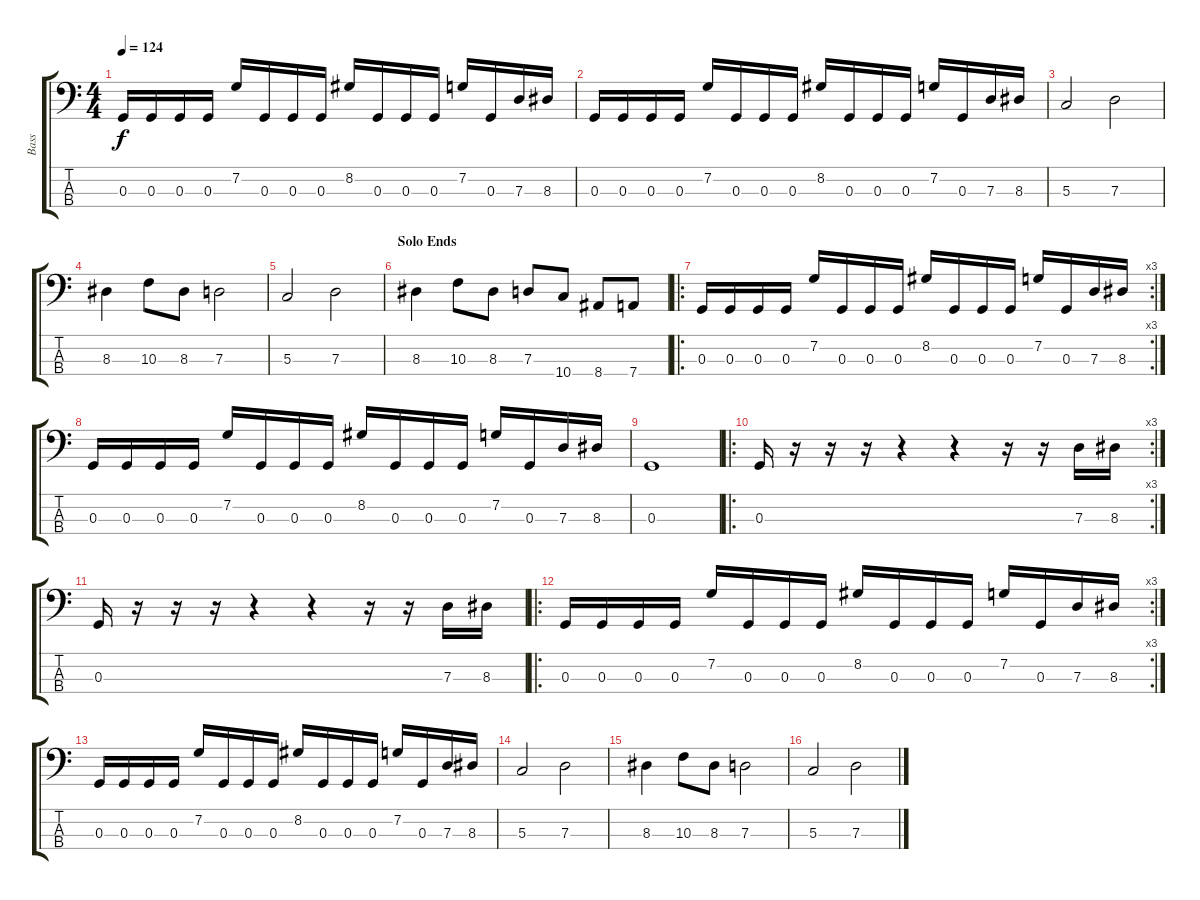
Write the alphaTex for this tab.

\track ("Bass" "Bass") {instrument electricbasspick}
\staff {score tabs}
\tuning (F2 C2 G1 D1) {hide}
\ts (4 4)
\tempo 124
\clef f4
\ks c
0.3.16{dy f} 0.3.16 0.3.16 0.3.16 7.2.16 0.3.16 0.3.16 0.3.16 8.2.16 0.3.16 0.3.16 0.3.16 7.2.16 0.3.16 7.3.16 8.3.16 |
0.3.16 0.3.16 0.3.16 0.3.16 7.2.16 0.3.16 0.3.16 0.3.16 8.2.16 0.3.16 0.3.16 0.3.16 7.2.16 0.3.16 7.3.16 8.3.16 |
5.3.2 7.3.2 |
8.3.4 10.3.8 8.3.8 7.3.2 |
5.3.2 7.3.2 |
\section ("" "Solo Ends")
8.3.4 10.3.8 8.3.8 7.3.8 10.4.8 8.4.8 7.4.8 |
\ro
\rc 3
0.3.16 0.3.16 0.3.16 0.3.16 7.2.16 0.3.16 0.3.16 0.3.16 8.2.16 0.3.16 0.3.16 0.3.16 7.2.16 0.3.16 7.3.16 8.3.16 |
0.3.16 0.3.16 0.3.16 0.3.16 7.2.16 0.3.16 0.3.16 0.3.16 8.2.16 0.3.16 0.3.16 0.3.16 7.2.16 0.3.16 7.3.16 8.3.16 |
0.3.1 |
\ro
\rc 3
0.3.16 r.16 r.16 r.16 r.4 r.4 r.16 r.16 7.3.16 8.3.16 |
0.3.16 r.16 r.16 r.16 r.4 r.4 r.16 r.16 7.3.16 8.3.16 |
\ro
\rc 3
0.3.16 0.3.16 0.3.16 0.3.16 7.2.16 0.3.16 0.3.16 0.3.16 8.2.16 0.3.16 0.3.16 0.3.16 7.2.16 0.3.16 7.3.16 8.3.16 |
0.3.16 0.3.16 0.3.16 0.3.16 7.2.16 0.3.16 0.3.16 0.3.16 8.2.16 0.3.16 0.3.16 0.3.16 7.2.16 0.3.16 7.3.16 8.3.16 |
5.3.2 7.3.2 |
8.3.4 10.3.8 8.3.8 7.3.2 |
5.3.2 7.3.2
